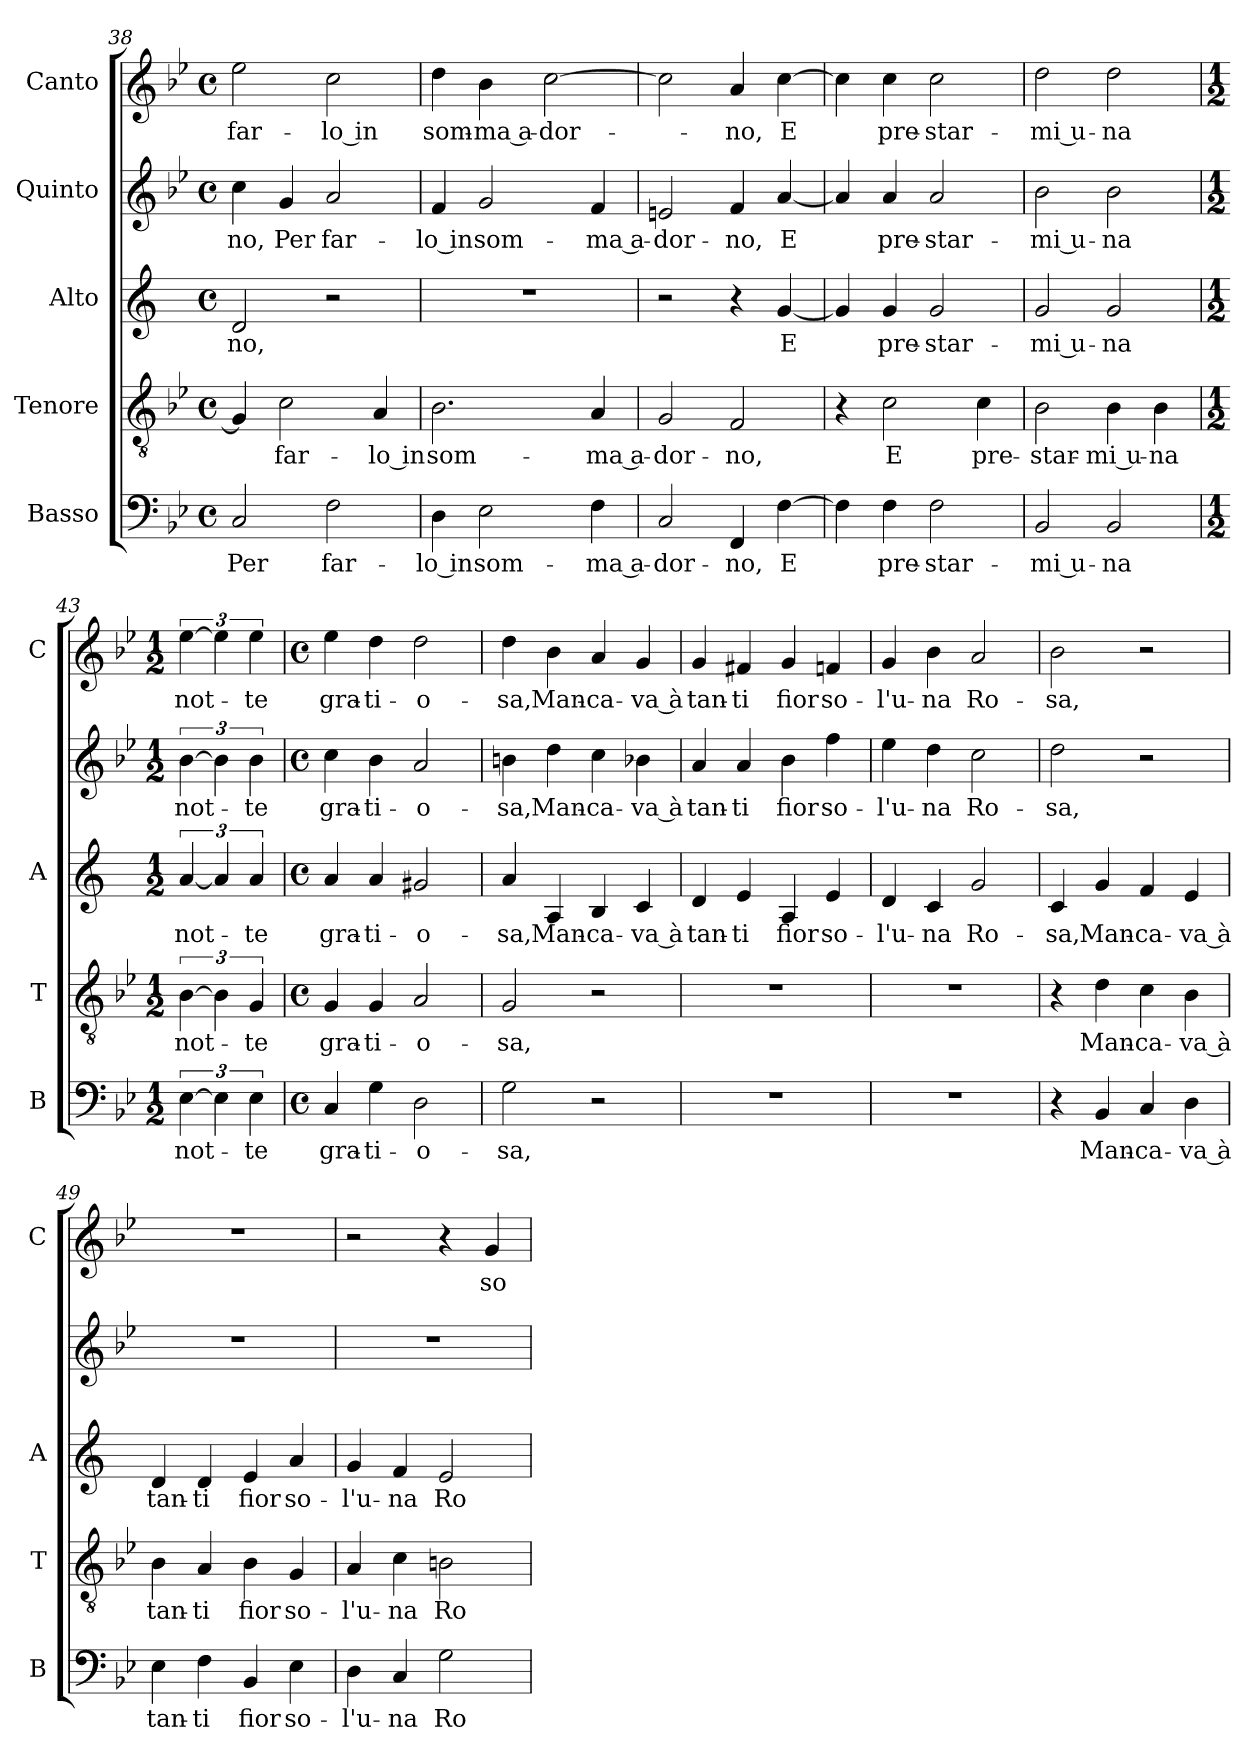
**kern	**text	**kern	**text	**kern	**text	**kern	**text	**kern	**text
*part5	*part5	*part4	*part4	*part3	*part3	*part2	*part2	*part1	*part1
*staff5	*staff5	*staff4	*staff4	*staff3	*staff3	*staff2	*staff2	*staff1	*staff1
*I"Basso	*	*I"Tenore	*	*I"Alto	*	*I"Quinto	*	*I"Canto	*
*I'B	*	*I'T	*	*I'A	*	*	*	*I'C	*
*clefF4	*	*clefGv2	*	*clefG2	*	*clefG2	*	*clefG2	*
*	*	*	*	*ITrd1c2	*	*	*	*	*
*k[b-e-]	*	*k[b-e-]	*	*k[b-e-]	*	*k[b-e-]	*	*k[b-e-]	*
*B-:	*	*B-:	*	*B-:	*	*B-:	*	*B-:	*
*M4/4	*	*M4/4	*	*M4/4	*	*M4/4	*	*M4/4	*
*met(c)	*	*met(c)	*	*met(c)	*	*met(c)	*	*met(c)	*
=38	=38	=38	=38	=38	=38	=38	=38	=38	=38
!	!LO:LY:b	!	!	!	!LO:LY:b	!	!LO:LY:b	!	!LO:LY:b
2C/	Per	4G/]	.	2c/	-no,	4cc\	-no,	2ee-\	far-
!	!	!	!LO:LY:b	!	!	!	!LO:LY:b	!	!
.	.	2c\	far-	.	.	4g/	Per	.	.
!	!LO:LY:b	!	!	!	!	!	!LO:LY:b	!	!LO:LY:b
2F\	far-	.	.	2r	.	2a/	far-	2cc\	-lo in
!	!	!	!LO:LY:b	!	!	!	!	!	!
.	.	4A/	-lo in	.	.	.	.	.	.
=39	=39	=39	=39	=39	=39	=39	=39	=39	=39
!	!LO:LY:b	!	!LO:LY:b	!	!	!	!LO:LY:b	!	!LO:LY:b
4D\	-lo in	2.B-\	som-	1r	.	4f/	-lo in	4dd\	som-
!	!LO:LY:b	!	!	!	!	!	!LO:LY:b	!	!LO:LY:b
2E-\	som-	.	.	.	.	2g/	som-	4b-\	-ma a-
!	!	!	!	!	!	!	!	!	!LO:LY:b
.	.	.	.	.	.	.	.	[2cc\	-dor-
!	!LO:LY:b	!	!LO:LY:b	!	!	!	!LO:LY:b	!	!
4F\	-ma a-	4A/	-ma a-	.	.	4f/	-ma a-	.	.
!!LO:PB:g=z
=40	=40	=40	=40	=40	=40	=40	=40	=40	=40
!	!LO:LY:b	!	!LO:LY:b	!	!	!	!LO:LY:b	!	!
2C/	-dor-	2G/	-dor-	2r	.	2en/	-dor-	2cc\]	.
!	!LO:LY:b	!	!LO:LY:b	!	!	!	!LO:LY:b	!	!LO:LY:b
4FF/	-no,	2F/	-no,	4r	.	4f/	-no,	4a/	-no,
!	!LO:LY:b	!	!	!	!LO:LY:b	!	!LO:LY:b	!	!LO:LY:b
[4F\	E	.	.	[4f/	E	[4a/	E	[4cc\	E
=41	=41	=41	=41	=41	=41	=41	=41	=41	=41
4F\]	.	4r	.	4f/]	.	4a/]	.	4cc\]	.
!	!LO:LY:b	!	!LO:LY:b	!	!LO:LY:b	!	!LO:LY:b	!	!LO:LY:b
4F\	pre-	2c\	E	4f/	pre-	4a/	pre-	4cc\	pre-
!	!LO:LY:b	!	!	!	!LO:LY:b	!	!LO:LY:b	!	!LO:LY:b
2F\	-star-	.	.	2f/	-star-	2a/	-star-	2cc\	-star-
!	!	!	!LO:LY:b	!	!	!	!	!	!
.	.	4c\	pre-	.	.	.	.	.	.
=42	=42	=42	=42	=42	=42	=42	=42	=42	=42
!	!LO:LY:b	!	!LO:LY:b	!	!LO:LY:b	!	!LO:LY:b	!	!LO:LY:b
2BB-/	-mi u-	2B-\	-star-	2f/	-mi u-	2b-\	-mi u-	2dd\	-mi u-
!	!LO:LY:b	!	!LO:LY:b	!	!LO:LY:b	!	!LO:LY:b	!	!LO:LY:b
2BB-/	-na	4B-\	-mi u-	2f/	-na	2b-\	-na	2dd\	-na
!	!	!	!LO:LY:b	!	!	!	!	!	!
.	.	4B-\	-na	.	.	.	.	.	.
=43	=43	=43	=43	=43	=43	=43	=43	=43	=43
*M1/2	*	*M1/2	*	*M1/2	*	*M1/2	*	*M1/2	*
!	!LO:LY:b	!	!LO:LY:b	!	!LO:LY:b	!	!LO:LY:b	!	!LO:LY:b
[6E-\	not-	[6B-\	not-	[6g/	not-	[6b-\	not-	[6ee-\	not-
6E-\]	.	6B-\]	.	6g/]	.	6b-\]	.	6ee-\]	.
!	!LO:LY:b	!	!LO:LY:b	!	!LO:LY:b	!	!LO:LY:b	!	!LO:LY:b
6E-\	-te	6G/	-te	6g/	-te	6b-\	-te	6ee-\	-te
=44	=44	=44	=44	=44	=44	=44	=44	=44	=44
*M4/4	*	*M4/4	*	*M4/4	*	*M4/4	*	*M4/4	*
*met(c)	*	*met(c)	*	*met(c)	*	*met(c)	*	*met(c)	*
!	!LO:LY:b	!	!LO:LY:b	!	!LO:LY:b	!	!LO:LY:b	!	!LO:LY:b
4C/	gra-	4G/	gra-	4g/	gra-	4cc\	gra-	4ee-\	gra-
!	!LO:LY:b	!	!LO:LY:b	!	!LO:LY:b	!	!LO:LY:b	!	!LO:LY:b
4G\	-ti-	4G/	-ti-	4g/	-ti-	4b-\	-ti-	4dd\	-ti-
!	!LO:LY:b	!	!LO:LY:b	!	!LO:LY:b	!	!LO:LY:b	!	!LO:LY:b
2D\	-o-	2A/	-o-	2f#X/	-o-	2a/	-o-	2dd\	-o-
=45	=45	=45	=45	=45	=45	=45	=45	=45	=45
!	!LO:LY:b	!	!LO:LY:b	!	!LO:LY:b	!	!LO:LY:b	!	!LO:LY:b
2G\	-sa,	2G/	-sa,	4g/	-sa,	4bn\	-sa,	4dd\	-sa,
!	!	!	!	!	!LO:LY:b	!	!LO:LY:b	!	!LO:LY:b
.	.	.	.	4G/	Man-	4dd\	Man-	4b-\	Man-
!	!	!	!	!	!LO:LY:b	!	!LO:LY:b	!	!LO:LY:b
2r	.	2r	.	4A/	-ca-	4cc\	-ca-	4a/	-ca-
!	!	!	!	!	!LO:LY:b	!	!LO:LY:b	!	!LO:LY:b
.	.	.	.	4B-/	-va à	4b-X\	-va à	4g/	-va à
=46	=46	=46	=46	=46	=46	=46	=46	=46	=46
!	!	!	!	!	!LO:LY:b	!	!LO:LY:b	!	!LO:LY:b
1r	.	1r	.	4c/	tan-	4a/	tan-	4g/	tan-
!	!	!	!	!	!LO:LY:b	!	!LO:LY:b	!	!LO:LY:b
.	.	.	.	4d/	-ti	4a/	-ti	4f#X/	-ti
!	!	!	!	!	!LO:LY:b	!	!LO:LY:b	!	!LO:LY:b
.	.	.	.	4G/	fior	4b-\	fior	4g/	fior
!	!	!	!	!	!LO:LY:b	!	!LO:LY:b	!	!LO:LY:b
.	.	.	.	4d/	so-	4ff\	so-	4fn/	so-
!!LO:LB:g=z
=47	=47	=47	=47	=47	=47	=47	=47	=47	=47
!	!	!	!	!	!LO:LY:b	!	!LO:LY:b	!	!LO:LY:b
1r	.	1r	.	4c/	-l'u-	4ee-\	-l'u-	4g/	-l'u-
!	!	!	!	!	!LO:LY:b	!	!LO:LY:b	!	!LO:LY:b
.	.	.	.	4B-/	-na	4dd\	-na	4b-\	-na
!	!	!	!	!	!LO:LY:b	!	!LO:LY:b	!	!LO:LY:b
.	.	.	.	2f/	Ro-	2cc\	Ro-	2a/	Ro-
=48	=48	=48	=48	=48	=48	=48	=48	=48	=48
!	!	!	!	!	!LO:LY:b	!	!LO:LY:b	!	!LO:LY:b
4r	.	4r	.	4B-/	-sa,	2dd\	-sa,	2b-\	-sa,
!	!LO:LY:b	!	!LO:LY:b	!	!LO:LY:b	!	!	!	!
4BB-/	Man-	4d\	Man-	4f/	Man-	.	.	.	.
!	!LO:LY:b	!	!LO:LY:b	!	!LO:LY:b	!	!	!	!
4C/	-ca-	4c\	-ca-	4e-/	-ca-	2r	.	2r	.
!	!LO:LY:b	!	!LO:LY:b	!	!LO:LY:b	!	!	!	!
4D\	-va à	4B-\	-va à	4d/	-va à	.	.	.	.
=49	=49	=49	=49	=49	=49	=49	=49	=49	=49
!	!LO:LY:b	!	!LO:LY:b	!	!LO:LY:b	!	!	!	!
4E-\	tan-	4B-\	tan-	4c/	tan-	1r	.	1r	.
!	!LO:LY:b	!	!LO:LY:b	!	!LO:LY:b	!	!	!	!
4F\	-ti	4A/	-ti	4c/	-ti	.	.	.	.
!	!LO:LY:b	!	!LO:LY:b	!	!LO:LY:b	!	!	!	!
4BB-/	fior	4B-\	fior	4d/	fior	.	.	.	.
!	!LO:LY:b	!	!LO:LY:b	!	!LO:LY:b	!	!	!	!
4E-\	so-	4G/	so-	4g/	so-	.	.	.	.
=50	=50	=50	=50	=50	=50	=50	=50	=50	=50
!	!LO:LY:b	!	!LO:LY:b	!	!LO:LY:b	!	!	!	!
4D\	-l'u-	4A/	-l'u-	4f/	-l'u-	1r	.	2r	.
!	!LO:LY:b	!	!LO:LY:b	!	!LO:LY:b	!	!	!	!
4C/	-na	4c\	-na	4e-/	-na	.	.	.	.
!	!LO:LY:b	!	!LO:LY:b	!	!LO:LY:b	!	!	!	!
2G\	Ro-	2Bn\	Ro-	2d/	Ro-	.	.	4r	.
!	!	!	!	!	!	!	!	!	!LO:LY:b
.	.	.	.	.	.	.	.	4g/	so-
=	=	=	=	=	=	=	=	=	=
*-	*-	*-	*-	*-	*-	*-	*-	*-	*-
